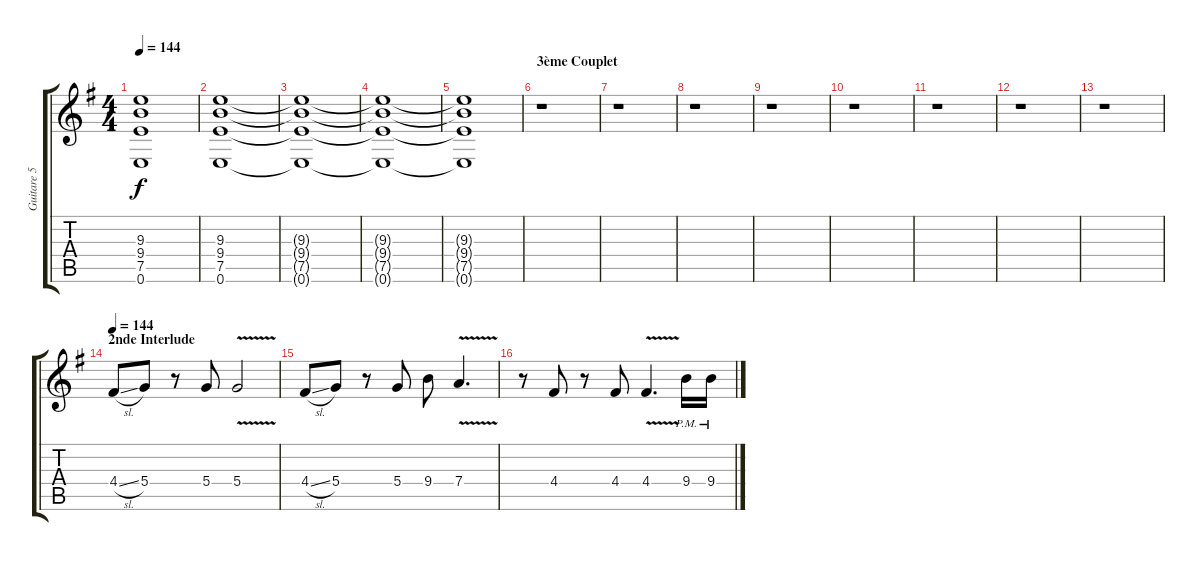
\track ("Guitare 5 " "Guitare 5 ") {instrument distortionguitar}
\staff {score tabs}
\tuning (E4 B3 G3 D3 A2 E2) {hide}
\ts (4 4)
\tempo 144
\clef g2
\ks g
(9.3{t} 9.4{t} 7.5{t} 0.6{t}).1{dy f} |
(9.3 9.4 7.5 0.6).1{volume 4} |
(9.3{t} 9.4{t} 7.5{t} 0.6{t}).1{volume 4} |
(9.3{t} 9.4{t} 7.5{t} 0.6{t}).1 |
(9.3{t} 9.4{t} 7.5{t} 0.6{t}).1 |
\section ("" "3ème Couplet")
r.1{volume 8} |
r.1 |
r.1 |
r.1 |
r.1 |
r.1 |
r.1 |
r.1 |
\section ("" "2nde Interlude")
\tempo 144
4.4{sl}.8{volume 5} 5.4.8 r.8 5.4.8 5.4{v}.2 |
4.4{sl}.8 5.4.8 r.8 5.4.8 9.4.8 7.4{v}.4{d} |
r.8 4.4.8 r.8 4.4.8 4.4{v}.4{d} 9.4{pm}.16 9.4{pm}.16
